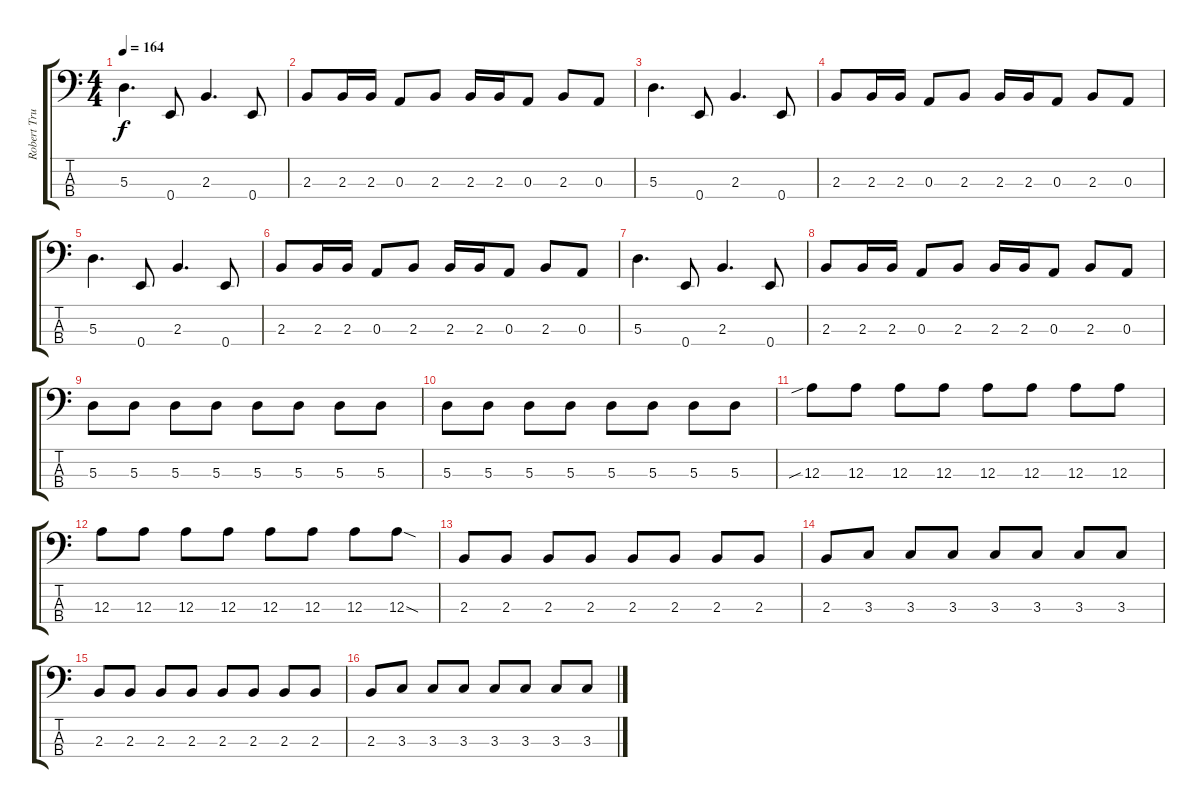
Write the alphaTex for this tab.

\track ("Robert Trujillo" "Robert Tru") {instrument electricbassfinger}
\staff {score tabs}
\tuning (G2 D2 A1 E1) {hide}
\ts (4 4)
\tempo 164
\clef f4
\ks c
5.3.4{d dy f} 0.4.8 2.3.4{d} 0.4.8 |
2.3.8 2.3.16 2.3.16 0.3.8 2.3.8 2.3.16 2.3.16 0.3.8 2.3.8 0.3.8 |
5.3.4{d} 0.4.8 2.3.4{d} 0.4.8 |
2.3.8 2.3.16 2.3.16 0.3.8 2.3.8 2.3.16 2.3.16 0.3.8 2.3.8 0.3.8 |
5.3.4{d} 0.4.8 2.3.4{d} 0.4.8 |
2.3.8 2.3.16 2.3.16 0.3.8 2.3.8 2.3.16 2.3.16 0.3.8 2.3.8 0.3.8 |
5.3.4{d} 0.4.8 2.3.4{d} 0.4.8 |
2.3.8 2.3.16 2.3.16 0.3.8 2.3.8 2.3.16 2.3.16 0.3.8 2.3.8 0.3.8 |
5.3.8 5.3.8 5.3.8 5.3.8 5.3.8 5.3.8 5.3.8 5.3.8 |
5.3.8 5.3.8 5.3.8 5.3.8 5.3.8 5.3.8 5.3.8 5.3.8 |
12.3{sib}.8 12.3.8 12.3.8 12.3.8 12.3.8 12.3.8 12.3.8 12.3.8 |
12.3.8 12.3.8 12.3.8 12.3.8 12.3.8 12.3.8 12.3.8 12.3{sod}.8 |
2.3.8 2.3.8 2.3.8 2.3.8 2.3.8 2.3.8 2.3.8 2.3.8 |
2.3.8 3.3.8 3.3.8 3.3.8 3.3.8 3.3.8 3.3.8 3.3.8 |
2.3.8 2.3.8 2.3.8 2.3.8 2.3.8 2.3.8 2.3.8 2.3.8 |
2.3.8 3.3.8 3.3.8 3.3.8 3.3.8 3.3.8 3.3.8 3.3.8
